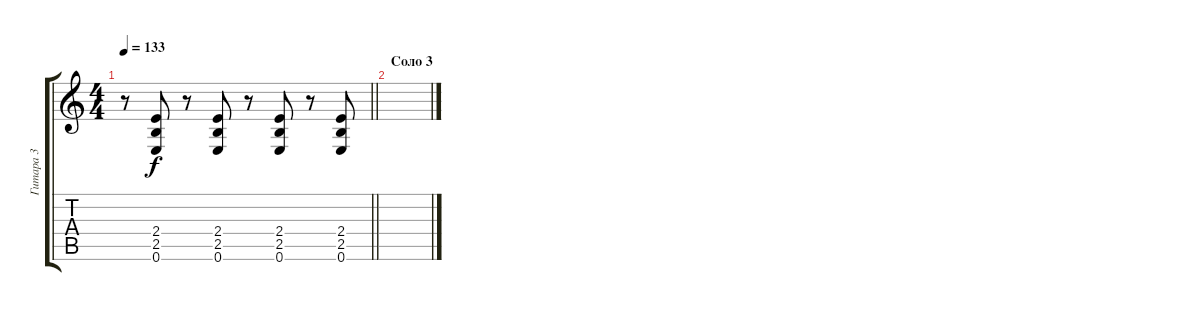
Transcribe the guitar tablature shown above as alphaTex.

\track ("Гитара 3" "Гитара 3") {instrument distortionguitar}
\staff {score tabs}
\tuning (E4 B3 G3 D3 A2 E2) {hide}
\ts (4 4)
\tempo 133
\clef g2
\barLineRight lightlight
\ks c
r.8{dy f} (2.4 2.5 0.6).8 r.8 (2.4 2.5 0.6).8 r.8 (2.4 2.5 0.6).8 r.8 (2.4 2.5 0.6).8 |
\section ("" "Соло 3")
